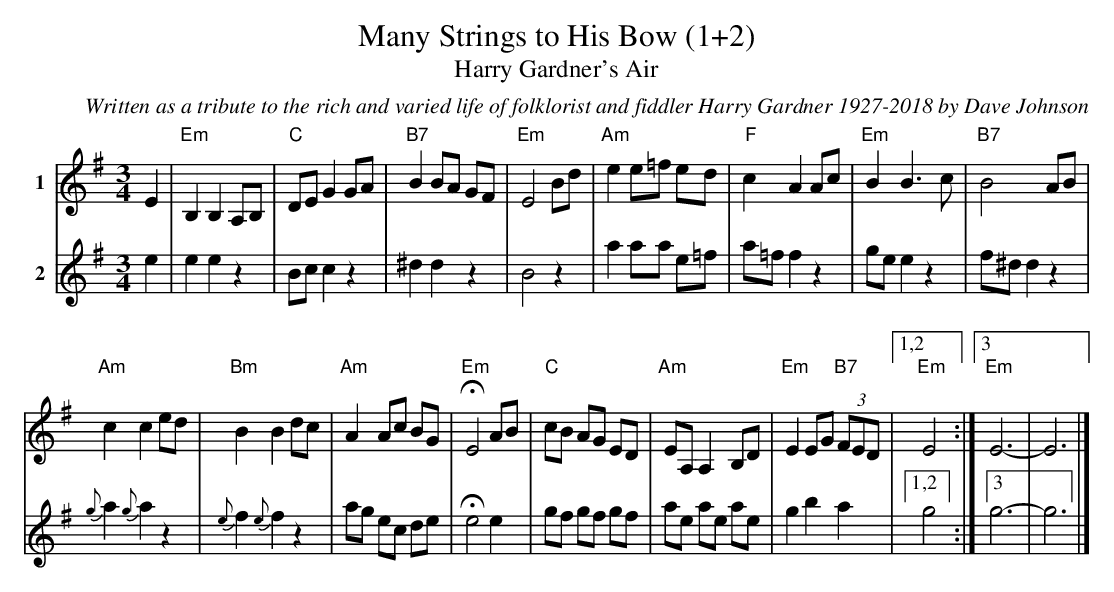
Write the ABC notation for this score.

X:1
T:Many Strings to His Bow (1+2)
T:Harry Gardner's Air
C:Written as a tribute to the rich and varied life of folklorist and fiddler Harry Gardner 1927-2018 by Dave Johnson
M:3/4
L:1/4
K:Em
V:1 name=1
E|"Em"B,B,A,/B,/|"C"D/E/GG/A/|"B7"BB/A/ G/F/|"Em"E2B/d/|"Am"ee/=f/ e/d/|"F"cAA/c/|"Em"BB>c|"B7"B2A/B/|
"Am"cce/d/|"Bm"BBd/c/|"Am"AA/c/ B/G/|"Em"HE2A/B/|"C"c/B/ A/G/ E/D/|"Am"E/A,/ A, B,/D/|"Em"EE/G/ "B7"(3F/E/D/|1,2"Em"E2:|3"Em"E3-|E3|]
V:2 name=2
e|eez|B/c/cz|^ddz|B2z|aa/a/ e/=f/|a/=f/fz|g/e/ez|f/^d/dz|
{g}a{g}az|{e}f{e}fz|a/g/ e/c/ d/e/|He2e|g/f/ g/f/ g/f/|a/e/  a/e/ a/e/|gba|1,2g2:|3g3-|g3|]
